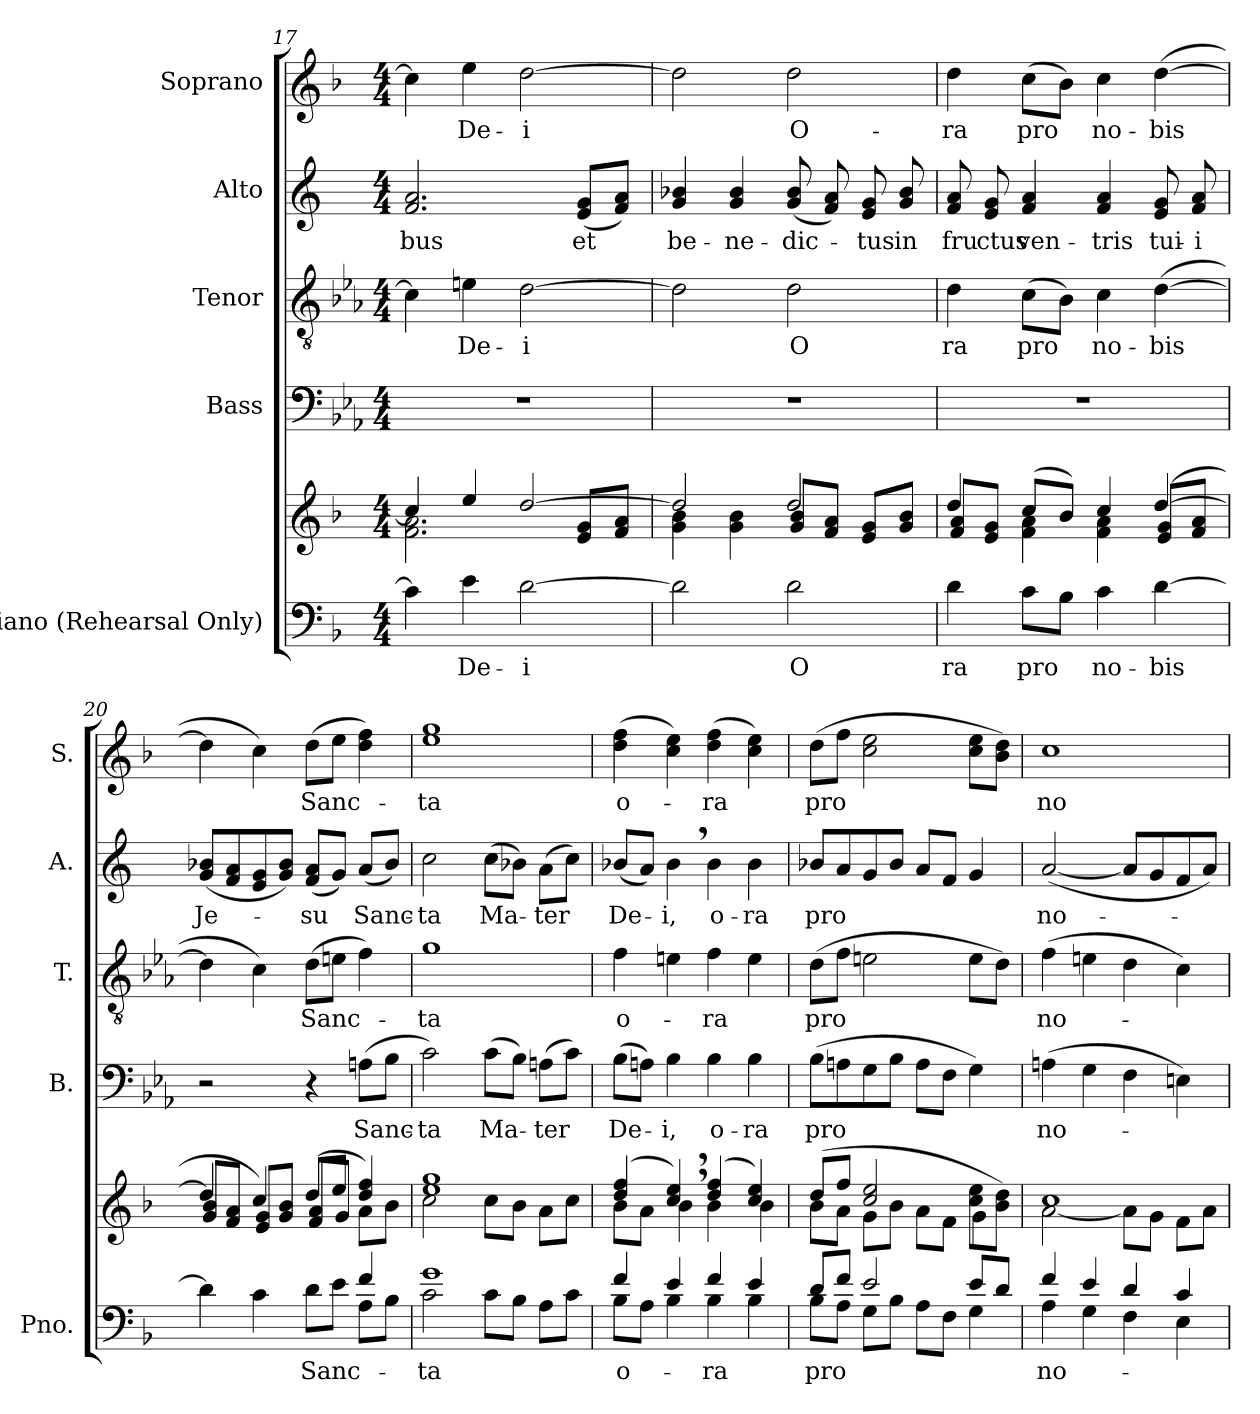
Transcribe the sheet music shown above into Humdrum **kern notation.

**kern	**text	**kern	**kern	**text	**kern	**text	**kern	**text	**kern	**text
*part5	*part5	*part5	*part4	*part4	*part3	*part3	*part2	*part2	*part1	*part1
*staff6	*staff6	*staff5	*staff4	*staff4	*staff3	*staff3	*staff2	*staff2	*staff1	*staff1
*I"Piano (Rehearsal  Only)	*	*	*I"Bass	*	*I"Tenor	*	*I"Alto	*	*I"Soprano	*
*I'Pno.	*	*	*I'B.	*	*I'T.	*	*I'A.	*	*I'S.	*
*clefF4	*	*clefG2	*clefF4	*	*clefGv2	*	*clefG2	*	*clefG2	*
*k[b-]	*	*k[b-]	*k[b-e-a-]	*	*k[b-e-a-]	*	*k[]	*	*k[b-]	*
*M4/4	*	*M4/4	*M4/4	*	*M4/4	*	*M4/4	*	*M4/4	*
=17	=17	=17	=17	=17	=17	=17	=17	=17	=17	=17
*	*	*^	*	*	*	*	*	*	*	*
!	!	!	!	!	!	!	!	!	!LO:LY:b	!	!
4c\]	.	4cc/]	2.f\ 2.a\	1r	.	4c\]	.	2.f/ 2.a/	-bus	4cc\]	.
!	!	!	!	!	!	!	!LO:LY:b	!	!	!	!LO:LY:b
4e\	De-	4ee/	.	.	.	4en\	De-	.	.	4ee\	De-
!	!	!	!	!	!	!	!LO:LY:b	!	!	!	!LO:LY:b
[2d\	-i	[2dd/	.	.	.	[2d\	-i	.	.	[2dd\	-i
!	!	!	!	!	!	!	!	!	!LO:LY:b	!	!
.	.	.	8e/ 8g/L	.	.	.	.	(<8e/ 8g/L	et	.	.
.	.	.	8f/ 8a/J	.	.	.	.	8f/ 8a/J)	.	.	.
=18	=18	=18	=18	=18	=18	=18	=18	=18	=18	=18	=18
!	!	!	!	!	!	!	!	!	!LO:LY:b	!	!
2d\]	.	2dd/]	4g\ 4b-\	1r	.	2d\]	.	4g/ 4b-X/	be-	2dd\]	.
!	!	!	!	!	!	!	!	!	!LO:LY:b	!	!
.	.	.	4g\ 4b-\	.	.	.	.	4g/ 4b-/	ne-	.	.
!	!	!	!	!	!	!	!LO:LY:b	!	!LO:LY:b	!	!LO:LY:b
2d\	O	2dd/	8g/ 8b-/L	.	.	2d\	O	(<8g/ 8b-/	-dic-	2dd\	O-
.	.	.	8f/ 8a/J	.	.	.	.	8f/ 8a/)	.	.	.
!	!	!	!	!	!	!	!	!	!LO:LY:b	!	!
.	.	.	8e/ 8g/L	.	.	.	.	8e/ 8g/	-tus	.	.
!	!	!	!	!	!	!	!	!	!LO:LY:b	!	!
.	.	.	8g/ 8b-/J	.	.	.	.	8g/ 8b-/	in	.	.
!!LO:LB:g=z
=19	=19	=19	=19	=19	=19	=19	=19	=19	=19	=19	=19
!	!	!	!	!	!	!	!LO:LY:b	!	!LO:LY:b	!	!LO:LY:b
4d\	-ra	4dd/	8f/ 8a/L	1r	.	4d\	-ra	8f/ 8a/	fru	4dd\	-ra
!	!	!	!	!	!	!	!	!	!LO:LY:b	!	!
.	.	.	8e/ 8g/J	.	.	.	.	8e/ 8g/	-ctus	.	.
!	!	!	!	!	!	!	!LO:LY:b	!	!LO:LY:b	!	!LO:LY:b
8c\L	pro	(>8cc/L	4f\ 4a\	.	.	(>8c\L	pro	4f/ 4a/	ven-	(>8cc\L	pro
8B-\J	.	8b-/J)	.	.	.	8B-\J)	.	.	.	8b-\J)	.
!	!	!	!	!	!	!	!LO:LY:b	!	!LO:LY:b	!	!LO:LY:b
4c\	no-	4cc/	4f\ 4a\	.	.	4c\	no-	4f/ 4a/	-tris	4cc\	no-
!	!	!	!	!	!	!	!LO:LY:b	!	!LO:LY:b	!	!LO:LY:b
[4d\	-bis	(>[4dd/	8e/ 8g/L	.	.	(>[4d\	-bis	8e/ 8g/	tui-	(>[4dd\	-bis
!	!	!	!	!	!	!	!	!	!LO:LY:b	!	!
.	.	.	8f/ 8a/J	.	.	.	.	8f/ 8a/	-i	.	.
=20	=20	=20	=20	=20	=20	=20	=20	=20	=20	=20	=20
*^	*	*	*	*	*	*	*	*	*	*	*
!	!	!	!	!	!	!	!	!	!	!LO:LY:b	!	!
4d\]	2.ryy	.	4dd/]	8g/ 8b-/L	2r	.	4d\]	.	(<8g/ 8b-X/L	Je-	4dd\]	.
.	.	.	.	8f/ 8a/J	.	.	.	.	8f/ 8a/	.	.	.
4c\	.	.	4cc/)	8e/ 8g/L	.	.	4c\)	.	8e/ 8g/	.	4cc\)	.
.	.	.	.	8g/ 8b-/J	.	.	.	.	8g/ 8b-/J)	.	.	.
!	!	!	!	!	!	!	!	!LO:LY:b	!	!LO:LY:b	!	!LO:LY:b
8d\L	.	Sanc-	(>8dd/L	8f/ 8a/L	4r	.	(>8d\L	Sanc-	(<8f/ 8a/L	su	(>8dd\L	Sanc-
8e\J	.	.	8ee/J	8g/J	.	.	8en\J	.	8g/J)	.	8ee\J	.
!	!	!	!	!	!	!LO:LY:b	!	!	!	!LO:LY:b	!	!
4f/	8A\L	.	4dd/ 4ff/)	8a\L	(>8An\L	Sanc-	4f\)	.	(<8a/L	Sanc-	4dd\ 4ff\)	.
.	8B-\J	.	.	8b-\J	8B-\J	.	.	.	8b-/J)	.	.	.
=21	=21	=21	=21	=21	=21	=21	=21	=21	=21	=21	=21	=21
!	!	!	!	!	!	!LO:LY:b	!	!LO:LY:b	!	!LO:LY:b	!	!LO:LY:b
1g	2c\	-ta	1ee 1gg	2cc\	2c\)	-ta	1g	-ta	2cc\	-ta	1ee 1gg	-ta
!	!	!	!	!	!	!LO:LY:b	!	!	!	!LO:LY:b	!	!
.	8c\L	.	.	8cc\L	(>8c\L	Ma-	.	.	(>8cc\L	Ma-	.	.
.	8B-\J	.	.	8b-\J	8B-\J)	.	.	.	8b-X\J)	.	.	.
!	!	!	!	!	!	!LO:LY:b	!	!	!	!LO:LY:b	!	!
.	8A\L	.	.	8a\L	(>8An\L	-ter	.	.	(>8a\L	-ter	.	.
.	8c\J	.	.	8cc\J	8c\J)	.	.	.	8cc\J)	.	.	.
=22	=22	=22	=22	=22	=22	=22	=22	=22	=22	=22	=22	=22
!	!	!	!	!	!	!LO:LY:b	!	!LO:LY:b	!	!LO:LY:b	!	!LO:LY:b
4f/	8B-\L	o-	(>4dd/ 4ff/	8b-\L	(>8B-\L	De-	4f\	o-	(<8b-X/L	De-	(>4dd\ 4ff\	o-
.	8A\J	.	.	8a\J	8An\J)	.	.	.	8a/J)	.	.	.
!	!	!	!	!	!	!LO:LY:b	!	!	!	!LO:LY:b	!	!
4e/	4B-\	.	4cc/, 4ee/,)	4b-\	4B-\	-i,	4en\	.	4b-,\	-i,	4cc\ 4ee\)	.
!	!	!	!	!	!	!LO:LY:b	!	!LO:LY:b	!	!LO:LY:b	!	!LO:LY:b
4f/	4B-\	-ra	(>4dd/ 4ff/	4b-\	4B-\	o-	4f\	-ra	4b-\	o-	(>4dd\ 4ff\	-ra
!	!	!	!	!	!	!LO:LY:b	!	!	!	!LO:LY:b	!	!
4e/	4B-\	.	4cc/ 4ee/)	4b-\	4B-\	-ra	4e\	.	4b-\	-ra	4cc\ 4ee\)	.
=23	=23	=23	=23	=23	=23	=23	=23	=23	=23	=23	=23	=23
!	!	!	!	!	!	!LO:LY:b	!	!LO:LY:b	!	!LO:LY:b	!	!LO:LY:b
8d/L	8B-\L	pro	(>8dd/L	8b-\L	(>8B-\L	pro	(>8d\L	pro	8b-X/L	pro	(>8dd\L	pro
8f/J	8A\J	.	8ff/J	8a\J	8An\	.	8f\J	.	8a/	.	8ff\J	.
2e/	8G\L	.	2cc/ 2ee/	8g\L	8G\	.	2en\	.	8g/	.	2cc\ 2ee\	.
.	8B-\J	.	.	8b-\J	8B-\J	.	.	.	8b-/J	.	.	.
.	8A\L	.	.	8a\L	8A\L	.	.	.	8a/L	.	.	.
.	8F\J	.	.	8f\J	8F\J	.	.	.	8f/J	.	.	.
8e/L	4G\	.	8cc\ 8ee\L	4g\	4G\)	.	8e\L	.	4g/	.	8cc\ 8ee\L	.
8d/J	.	.	8b-\ 8dd\J)	.	.	.	8d\J)	.	.	.	8b-\ 8dd\J)	.
!!LO:LB:g=z
=24	=24	=24	=24	=24	=24	=24	=24	=24	=24	=24	=24	=24
!	!	!	!	!	!	!LO:LY:b	!	!LO:LY:b	!	!LO:LY:b	!	!LO:LY:b
4f/	4A\	no-	1cc	[2a\	(>4An\	no-	(>4f\	no-	(<[2a/	no-	1cc	no-
4e/	4G\	.	.	.	4G\	.	4en\	.	.	.	.	.
4d/	4F\	.	.	8a\L]	4F\	.	4d\	.	8a/L]	.	.	.
.	.	.	.	8g\J	.	.	.	.	8g/	.	.	.
4c/	4E\	.	.	8f\L	4En\)	.	4c\)	.	8f/	.	.	.
.	.	.	.	8a\J	.	.	.	.	8a/J)	.	.	.
*v	*v	*	*	*	*	*	*	*	*	*	*	*
*	*	*v	*v	*	*	*	*	*	*	*	*
=	=	=	=	=	=	=	=	=	=	=
*-	*-	*-	*-	*-	*-	*-	*-	*-	*-	*-
